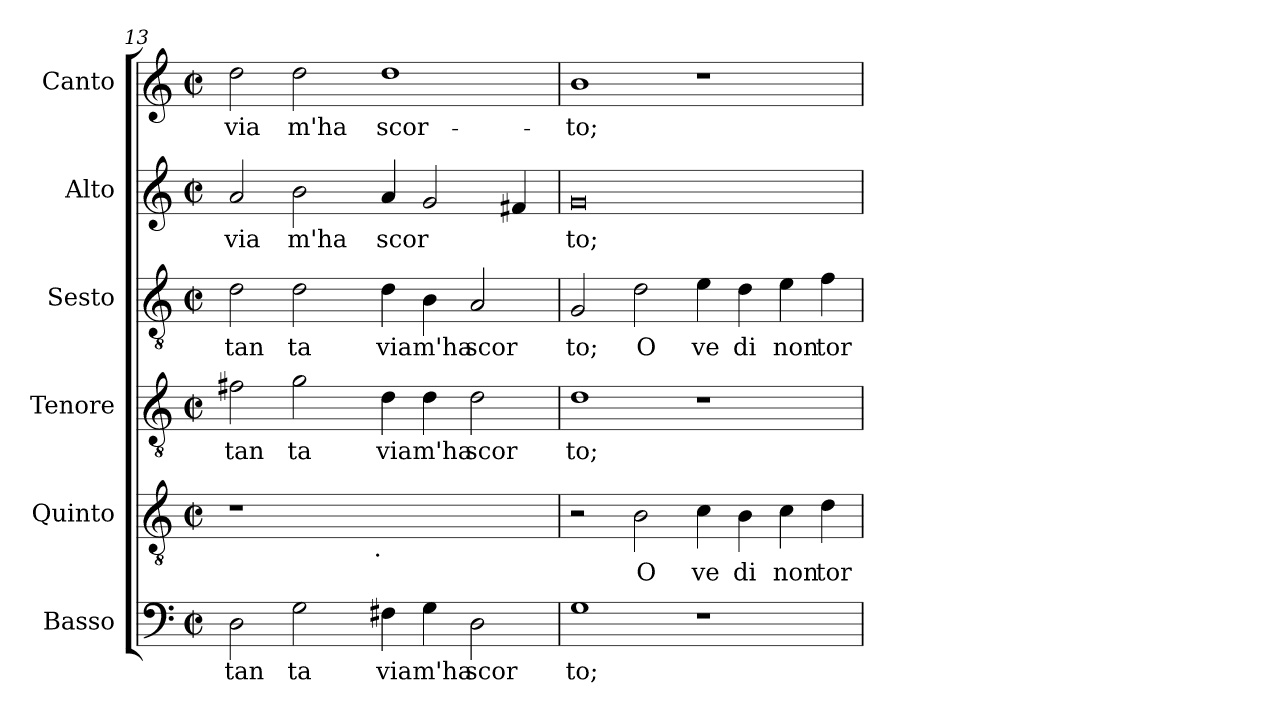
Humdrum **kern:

**kern	**text	**kern	**text	**kern	**text	**kern	**text	**kern	**text	**kern	**text
*part6	*part6	*part5	*part5	*part4	*part4	*part3	*part3	*part2	*part2	*part1	*part1
*staff6	*staff6	*staff5	*staff5	*staff4	*staff4	*staff3	*staff3	*staff2	*staff2	*staff1	*staff1
*I"Basso	*	*I"Quinto	*	*I"Tenore	*	*I"Sesto	*	*I"Alto	*	*I"Canto	*
*I'Basso	*	*I'Quinto	*	*I'Tenore	*	*I'Sesto	*	*I'Alto	*	*I'Canto	*
*clefF4	*	*clefGv2	*	*clefGv2	*	*clefGv2	*	*clefG2	*	*clefG2	*
*k[]	*	*k[]	*	*k[]	*	*k[]	*	*k[]	*	*k[]	*
*C:	*	*C:	*	*C:	*	*C:	*	*C:	*	*C:	*
*M2/2	*	*M2/2	*	*M2/2	*	*M2/2	*	*M2/2	*	*M2/2	*
*met(c|)	*	*met(c|)	*	*met(c|)	*	*met(c|)	*	*met(c|)	*	*met(c|)	*
=13	=13	=13	=13	=13	=13	=13	=13	=13	=13	=13	=13
!	!LO:LY:b:cj	!	!	!	!LO:LY:b:cj	!	!LO:LY:b:cj	!	!LO:LY:b:cj	!	!LO:LY:b:cj
*	*	*^	*	*	*	*	*	*	*	*	*
2D\	tan	1r	2ryy	.	2f#X\	tan	2d\	tan	2a/	via	2dd\	via
!	!LO:LY:b:cj	!	!	!	!	!LO:LY:b:cj	!	!LO:LY:b:cj	!	!LO:LY:b:cj	!	!LO:LY:b:cj
2G\	ta	.	4ryy	.	2g\	ta	2d\	ta	2b\	m'ha	2dd\	m'ha
.	.	.	8...ryy	.	.	.	.	.	.	.	.	.
!	!	!	!LO:TX:b:t=.	!	!	!	!	!	!	!	!	!
.	.	.	1ryy	.	.	.	.	.	.	.	.	.
!	!LO:LY:b:cj	!	!	!	!	!LO:LY:b:cj	!	!LO:LY:b:cj	!	!LO:LY:b:cj	!	!LO:LY:b:cj
4F#X\	via	1ryy	.	.	4d\	via	4d\	via	4a/	scor-	1dd	scor-
!	!LO:LY:b:cj	!	!	!	!	!LO:LY:b:cj	!	!LO:LY:b:cj	!	!LO:LY:b:cj	!	!
4G\	m'ha	.	.	.	4d\	m'ha	4B\	m'ha	2g/	--	.	.
!	!LO:LY:b:cj	!	!	!	!	!LO:LY:b:cj	!	!LO:LY:b:cj	!	!	!	!
2D\	scor	.	.	.	2d\	scor	2A/	scor	.	.	.	.
!	!	!	!	!	!	!	!	!	!	!LO:LY:b:cj	!	!
.	.	.	.	.	.	.	.	.	4f#/	--	.	.
.	.	.	64ryy	.	.	.	.	.	.	.	.	.
=14	=14	=14	=14	=14	=14	=14	=14	=14	=14	=14	=14	=14
!	!LO:LY:b:cj	!	!	!	!	!LO:LY:b:cj	!	!LO:LY:b:cj	!	!LO:LY:b:cj	!	!LO:LY:b:cj
*	*	*v	*v	*	*	*	*	*	*	*	*	*
1G	to;	2r	.	1d	to;	2G/	to;	0g	-to;	1b	-to;
!	!	!	!LO:LY:b:cj	!	!	!	!LO:LY:b:cj	!	!	!	!
.	.	2B\	O	.	.	2d\	O	.	.	.	.
!	!	!	!LO:LY:b:cj	!	!	!	!LO:LY:b:cj	!	!	!	!
1r	.	4c\	ve	1r	.	4e\	ve	.	.	1r	.
!	!	!	!LO:LY:b:cj	!	!	!	!LO:LY:b:cj	!	!	!	!
.	.	4B\	di	.	.	4d\	di	.	.	.	.
!	!	!	!LO:LY:b:cj	!	!	!	!LO:LY:b:cj	!	!	!	!
.	.	4c\	non	.	.	4e\	non	.	.	.	.
!	!	!	!LO:LY:b:cj	!	!	!	!LO:LY:b:cj	!	!	!	!
.	.	4d\	tor	.	.	4f\	tor	.	.	.	.
=	=	=	=	=	=	=	=	=	=	=	=
*-	*-	*-	*-	*-	*-	*-	*-	*-	*-	*-	*-
